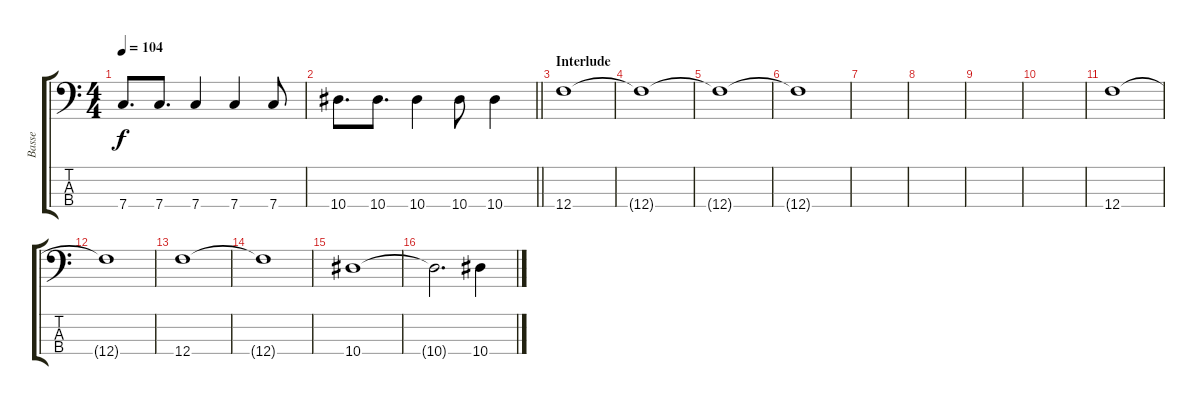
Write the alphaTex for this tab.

\track ("Basse" "Basse") {instrument electricbassfinger}
\staff {score tabs}
\tuning (Ab2 Eb2 Bb1 F1) {hide}
\ts (4 4)
\tempo 104
\clef f4
\ks c
7.4.8{d dy f} 7.4.8{d} 7.4.4 7.4.4 7.4.8 |
\barLineRight lightlight
10.4.8{d} 10.4.8{d} 10.4.4 10.4.8 10.4.4 |
\section ("" "Interlude")
12.4.1 |
12.4{t}.1 |
12.4{t}.1 |
12.4{t}.1 |
|
|
|
|
12.4.1 |
12.4{t}.1 |
12.4.1 |
12.4{t}.1 |
10.4.1 |
10.4{t}.2{d} 10.4{ss}.4
